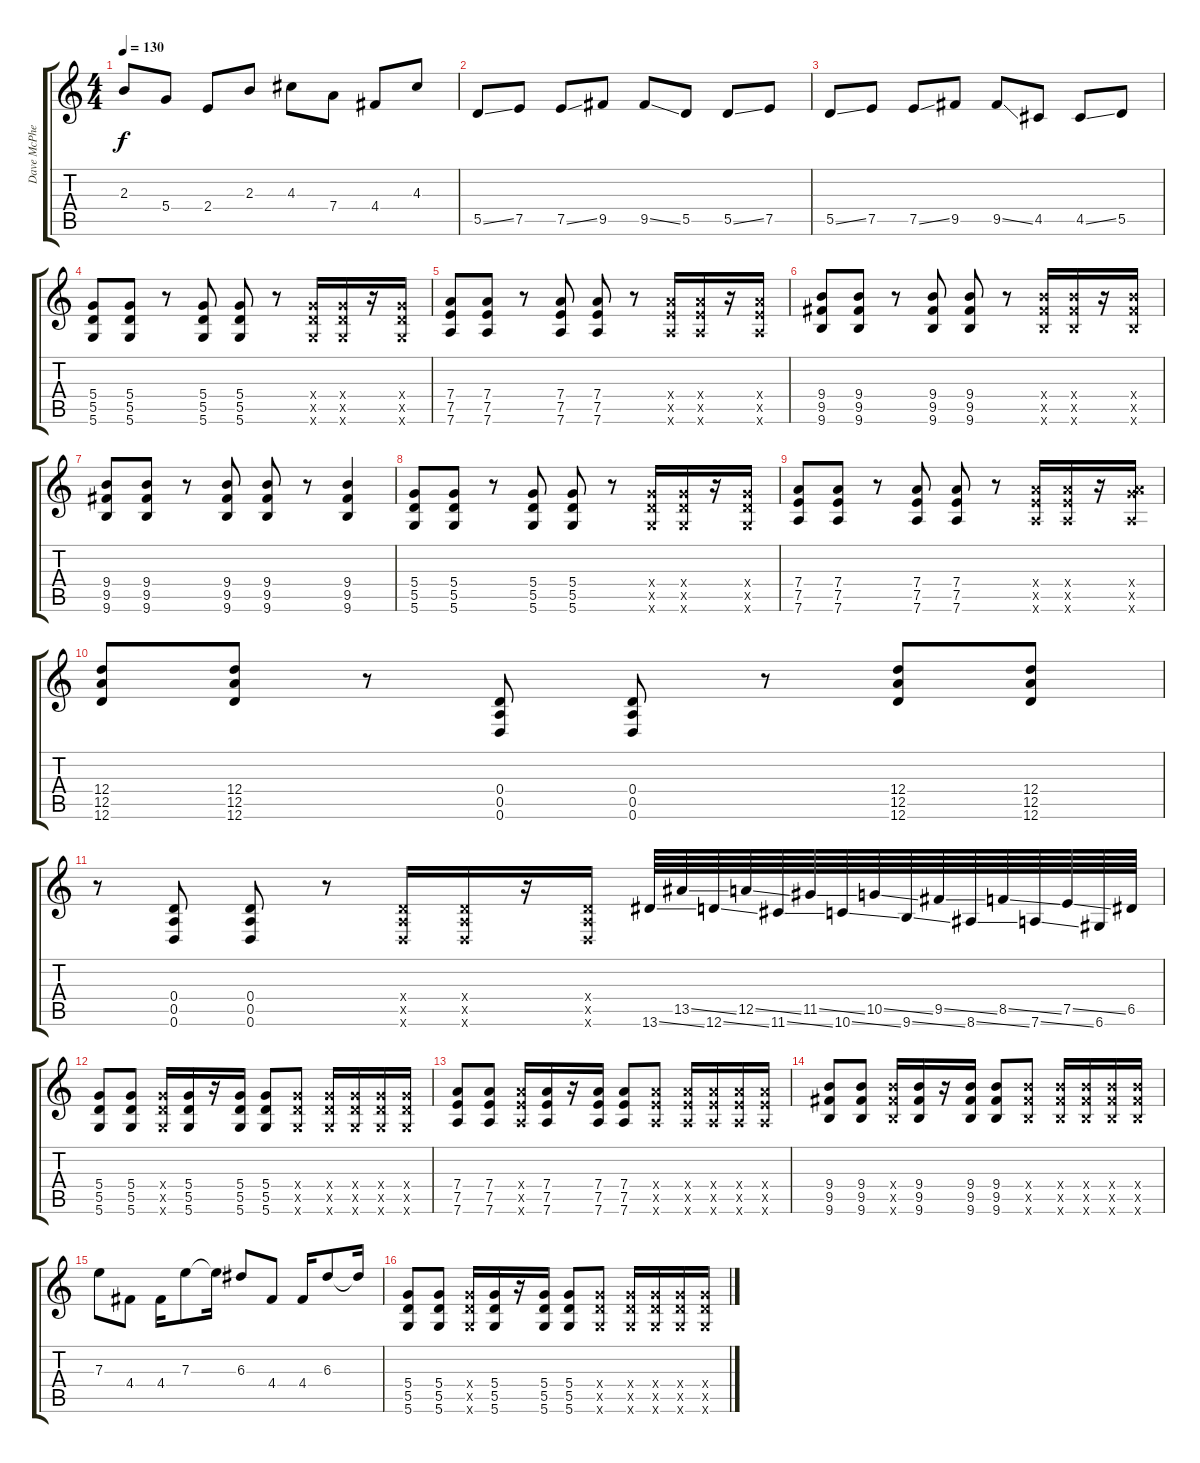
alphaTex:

\track ("Dave McPherson" "Dave McPhe") {instrument distortionguitar}
\staff {score tabs}
\tuning (E4 B3 A3 D3 A2 D2) {hide}
\ts (4 4)
\tempo 130
\clef g2
\ks c
2.3.8{dy f} 5.4.8 2.4.8 2.3.8 4.3.8 7.4.8 4.4.8 4.3.8 |
5.5{ss}.8 7.5.8 7.5{ss}.8 9.5.8 9.5{ss}.8 5.5.8 5.5{ss}.8 7.5.8 |
5.5{ss}.8 7.5.8 7.5{ss}.8 9.5.8 9.5{ss}.8 4.5.8 4.5{ss}.8 5.5.8 |
(5.4 5.5 5.6).8 (5.4 5.5 5.6).8 r.8 (5.4 5.5 5.6).8 (5.4 5.5 5.6).8 r.8 (5.4{x} 5.5{x} 5.6{x}).16 (5.4{x} 5.5{x} 5.6{x}).16 r.16 (5.4{x} 5.5{x} 5.6{x}).16 |
(7.4 7.5 7.6).8 (7.4 7.5 7.6).8 r.8 (7.4 7.5 7.6).8 (7.4 7.5 7.6).8 r.8 (7.4{x} 7.5{x} 7.6{x}).16 (7.4{x} 7.5{x} 7.6{x}).16 r.16 (7.4{x} 7.5{x} 7.6{x}).16 |
(9.4 9.5 9.6).8 (9.4 9.5 9.6).8 r.8 (9.4 9.5 9.6).8 (9.4 9.5 9.6).8 r.8 (9.4{x} 9.5{x} 9.6{x}).16 (9.4{x} 9.5{x} 9.6{x}).16 r.16 (9.4{x} 9.5{x} 9.6{x}).16 |
(9.4 9.5 9.6).8 (9.4 9.5 9.6).8 r.8 (9.4 9.5 9.6).8 (9.4 9.5 9.6).8 r.8 (9.4 9.5 9.6).4 |
(5.4 5.5 5.6).8 (5.4 5.5 5.6).8 r.8 (5.4 5.5 5.6).8 (5.4 5.5 5.6).8 r.8 (5.4{x} 5.5{x} 5.6{x}).16 (5.4{x} 5.5{x} 5.6{x}).16 r.16 (5.4{x} 5.5{x} 5.6{x}).16 |
(7.4 7.5 7.6).8 (7.4 7.5 7.6).8 r.8 (7.4 7.5 7.6).8 (7.4 7.5 7.6).8 r.8 (7.4{x} 7.5{x} 7.6{x}).16 (7.4{x} 7.5{x} 7.6{x}).16 r.16 (7.4{x} 10.5{x} 7.6{x}).16 |
(12.4 12.5 12.6).8 (12.4 12.5 12.6).8 r.8 (0.4 0.5 0.6).8 (0.4 0.5 0.6).8 r.8 (12.4 12.5 12.6).8 (12.4 12.5 12.6).8 |
r.8 (0.4 0.5 0.6).8 (0.4 0.5 0.6).8 r.8 (0.4{x} 0.5{x} 0.6{x}).16 (0.4{x} 0.5{x} 0.6{x}).16 r.16 (0.4{x} 0.5{x} 0.6{x}).16 13.6{ss}.64 13.5{ss}.64 12.6{ss}.64 12.5{ss}.64 11.6{ss}.64 11.5{ss}.64 10.6{ss}.64 10.5{ss}.64 9.6{ss}.64 9.5{ss}.64 8.6{ss}.64 8.5{ss}.64 7.6{ss}.64 7.5{ss}.64 6.6.64 6.5.64 |
(5.4 5.5 5.6).8 (5.4 5.5 5.6).8 (5.4{x} 5.5{x} 5.6{x}).16 (5.4 5.5 5.6).16 r.16 (5.4 5.5 5.6).16 (5.4 5.5 5.6).8 (5.4{x} 5.5{x} 5.6{x}).8 (5.4{x} 5.5{x} 5.6{x}).16 (5.4{x} 5.5{x} 5.6{x}).16 (5.4{x} 5.5{x} 5.6{x}).16 (5.4{x} 5.5{x} 5.6{x}).16 |
(7.4 7.5 7.6).8 (7.4 7.5 7.6).8 (7.4{x} 7.5{x} 7.6{x}).16 (7.4 7.5 7.6).16 r.16 (7.4 7.5 7.6).16 (7.4 7.5 7.6).8 (7.4{x} 7.5{x} 7.6{x}).8 (7.4{x} 7.5{x} 7.6{x}).16 (7.4{x} 7.5{x} 7.6{x}).16 (7.4{x} 7.5{x} 7.6{x}).16 (7.4{x} 7.5{x} 7.6{x}).16 |
(9.4 9.5 9.6).8 (9.4 9.5 9.6).8 (9.4{x} 9.5{x} 9.6{x}).16 (9.4 9.5 9.6).16 r.16 (9.4 9.5 9.6).16 (9.4 9.5 9.6).8 (9.4{x} 9.5{x} 9.6{x}).8 (9.4{x} 9.5{x} 9.6{x}).16 (9.4{x} 9.5{x} 9.6{x}).16 (9.4{x} 9.5{x} 9.6{x}).16 (9.4{x} 9.5{x} 9.6{x}).16 |
7.3.8 4.4.8 4.4.16 7.3.8 7.3{t}.16 6.3.8 4.4.8 4.4.16 6.3.8 6.3{t}.16 |
(5.4 5.5 5.6).8 (5.4 5.5 5.6).8 (5.4{x} 5.5{x} 5.6{x}).16 (5.4 5.5 5.6).16 r.16 (5.4 5.5 5.6).16 (5.4 5.5 5.6).8 (5.4{x} 5.5{x} 5.6{x}).8 (5.4{x} 5.5{x} 5.6{x}).16 (5.4{x} 5.5{x} 5.6{x}).16 (5.4{x} 5.5{x} 5.6{x}).16 (5.4{x} 5.5{x} 5.6{x}).16
